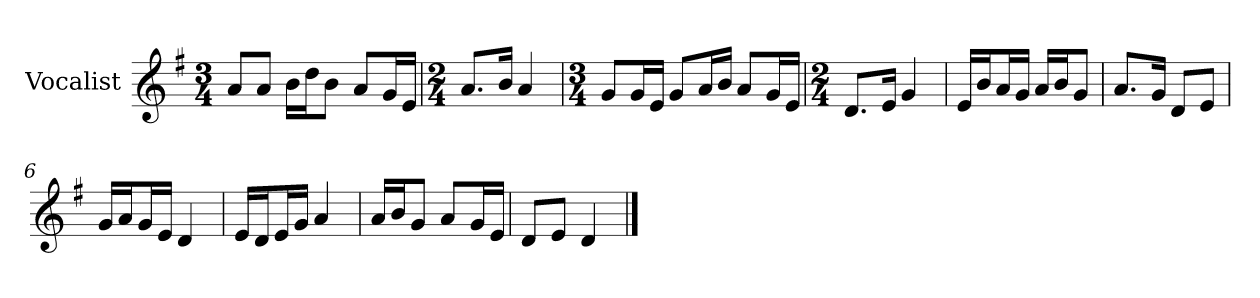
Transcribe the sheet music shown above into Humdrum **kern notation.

**kern
*part1
*staff1
*I"Vocalist
*k[f#]
*G:
*M3/4
=
8aL
8aJ
16bLL
16ddJ
8bJ
8aL
16gL
16eJJ
=1
*M2/4
8.aL
16bJk
4a
=2
*M3/4
8gL
16gL
16eJJ
8gL
16aL
16bJJ
8aL
16gL
16eJJ
=3
*M2/4
8.dL
16eJk
4g
=4
16eLL
16bJ
16aL
16gJJ
16aLL
16bJ
8gJ
=5
8.aL
16gJk
8dL
8eJ
=6
16gLL
16aJ
16gL
16eJJ
4d
=7
16eLL
16dJ
16eL
16gJJ
4a
=8
16aLL
16bJ
8gJ
8aL
16gL
16eJJ
=9
8dL
8eJ
4d
==
*-
